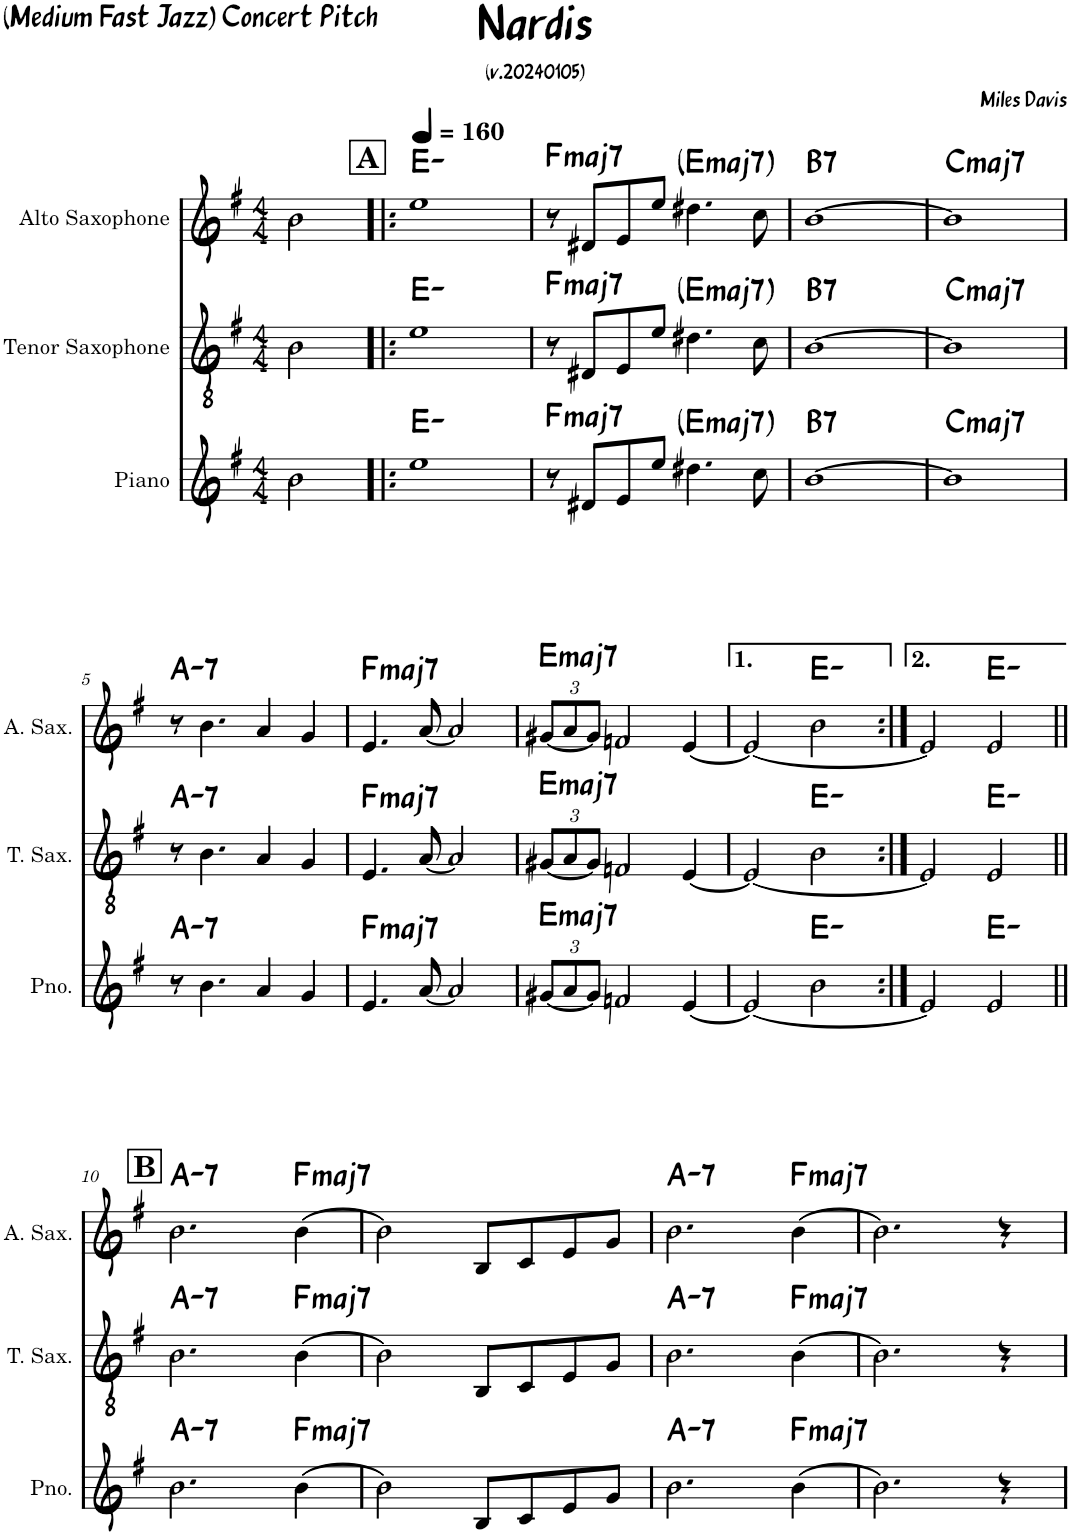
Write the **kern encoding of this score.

**kern	**harte	**kern	**harte	**kern	**harte
*part3	*part3	*part2	*part2	*part1	*part1
*staff3	*	*staff2	*	*staff1	*
*I"Piano	*	*I"Tenor Saxophone	*	*I"Alto Saxophone	*
*I'Pno.	*	*I'T. Sax.	*	*I'A. Sax.	*
*clefG2	*	*clefGv2	*	*clefG2	*
*	*	*ITrd8c14	*	*ITrd5c9	*
*k[f#]	*	*k[f#]	*	*k[f#]	*
*M4/4	*	*M4/4	*	*M4/4	*
=	=	=	=	=	=
2b\	.	2B\	.	2b\	.
=1!|:	=1!|:	=1!|:	=1!|:	=1!|:	=1!|:
!!LO:REH:place=s1:a:B:cj:fs=14:t=A
*	*	*	*	*MM160	*
1ee	E:min	1e	E:min	1ee	E:min
=2	=2	=2	=2	=2	=2
!	!LO:H:kt=maj7	!	!LO:H:kt=maj7	!	!LO:H:kt=maj7
8r	F:maj7	8r	F:maj7	8r	F:maj7
8d#X/L	.	8D#X/L	.	8d#X/L	.
8e/	.	8E/	.	8e/	.
8ee/J	.	8e/J	.	8ee/J	.
!	!LO:H:kt=maj7	!	!LO:H:kt=maj7	!	!LO:H:kt=maj7
4.dd#X\	E:maj7	4.d#X\	E:maj7	4.dd#X\	E:maj7
8cc\	.	8c\	.	8cc\	.
=3	=3	=3	=3	=3	=3
!	!LO:H:kt=7	!	!LO:H:kt=7	!	!LO:H:kt=7
[1b	B:7	[1B	B:7	[1b	B:7
=4	=4	=4	=4	=4	=4
!	!LO:H:kt=maj7	!	!LO:H:kt=maj7	!	!LO:H:kt=maj7
1b]	C:maj7	1B]	C:maj7	1b]	C:maj7
!!LO:LB:g=z
=5	=5	=5	=5	=5	=5
!	!LO:H:kt=7	!	!LO:H:kt=7	!	!LO:H:kt=7
8r	A:min7	8r	A:min7	8r	A:min7
4.b\	.	4.B\	.	4.b\	.
4a/	.	4A/	.	4a/	.
4g/	.	4G/	.	4g/	.
=6	=6	=6	=6	=6	=6
!	!LO:H:kt=maj7	!	!LO:H:kt=maj7	!	!LO:H:kt=maj7
4.e/	F:maj7	4.E/	F:maj7	4.e/	F:maj7
[8a/	.	[8A/	.	[8a/	.
2a/]	.	2A/]	.	2a/]	.
=7	=7	=7	=7	=7	=7
*Xbrackettup	*	*Xbrackettup	*	*Xbrackettup	*
!	!LO:H:kt=maj7	!	!LO:H:kt=maj7	!	!LO:H:kt=maj7
[12g#X/L	E:maj7	[12G#X/L	E:maj7	[12g#X/L	E:maj7
12a/	.	12A/	.	12a/	.
12g#/J]	.	12G#/J]	.	12g#/J]	.
2fn/	.	2Fn/	.	2fn/	.
[4e/	.	[4E/	.	[4e/	.
=8	=8	=8	=8	=8	=8
2e/_	.	2E/_	.	2e/_	.
2b\	E:min	2B\	E:min	2b\	E:min
=9:|!	=9:|!	=9:|!	=9:|!	=9:|!	=9:|!
2e/]	.	2E/]	.	2e/]	.
2e/	E:min	2E/	E:min	2e/	E:min
!!LO:LB:g=z
!!LO:REH:place=s1:a:B:cj:fs=14:t=B
=10||	=10||	=10||	=10||	=10||	=10||
!	!LO:H:kt=7	!	!LO:H:kt=7	!	!LO:H:kt=7
2.b\	A:min7	2.B\	A:min7	2.b\	A:min7
!	!LO:H:kt=maj7	!	!LO:H:kt=maj7	!	!LO:H:kt=maj7
[4b\	F:maj7	[4B\	F:maj7	[4b\	F:maj7
=11	=11	=11	=11	=11	=11
2b\]	.	2B\]	.	2b\]	.
8B/L	.	8BB/L	.	8B/L	.
8c/	.	8C/	.	8c/	.
8e/	.	8E/	.	8e/	.
8g/J	.	8G/J	.	8g/J	.
=12	=12	=12	=12	=12	=12
!	!LO:H:kt=7	!	!LO:H:kt=7	!	!LO:H:kt=7
2.b\	A:min7	2.B\	A:min7	2.b\	A:min7
!	!LO:H:kt=maj7	!	!LO:H:kt=maj7	!	!LO:H:kt=maj7
[4b\	F:maj7	[4B\	F:maj7	[4b\	F:maj7
=13	=13	=13	=13	=13	=13
2.b\]	.	2.B\]	.	2.b\]	.
4r	.	4r	.	4r	.
=	=	=	=	=	=
*-	*-	*-	*-	*-	*-
